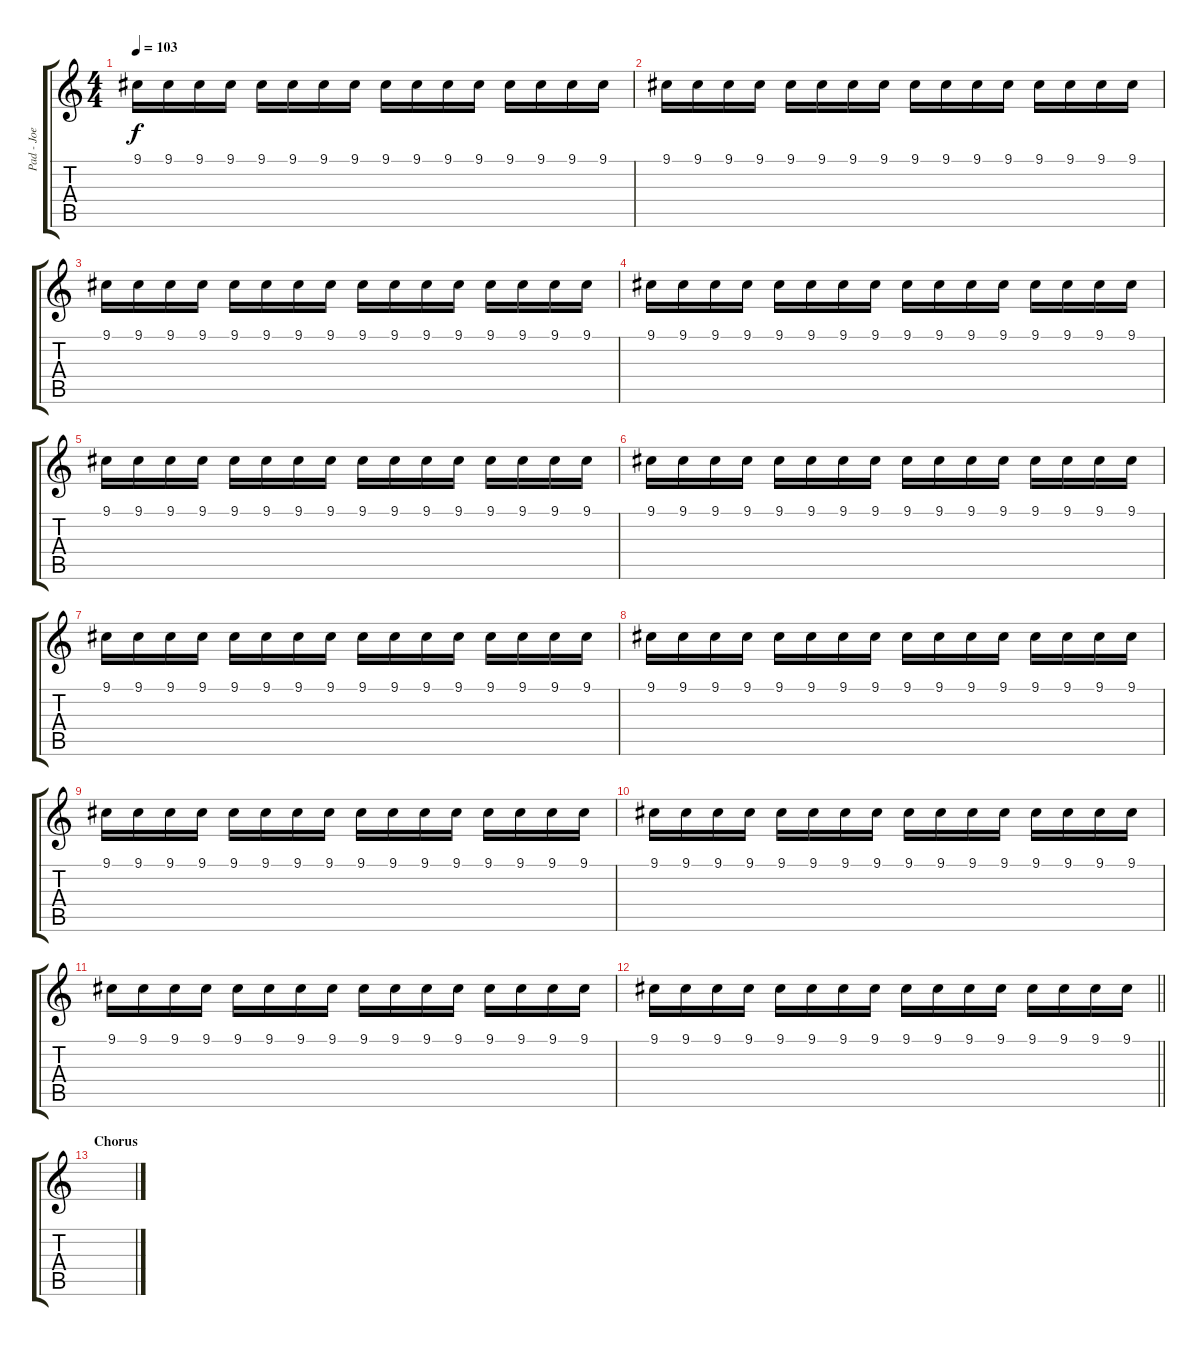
\track ("Pad - Joe Hahn" "Pad - Joe ") {instrument tremolostrings}
\staff {score tabs}
\tuning (E4 B3 G3 D3 A2 D2) {hide}
\ts (4 4)
\tempo 103
\clef g2
\ks c
9.1.16{dy f} 9.1.16 9.1.16 9.1.16 9.1.16 9.1.16 9.1.16 9.1.16 9.1.16 9.1.16 9.1.16 9.1.16 9.1.16 9.1.16 9.1.16 9.1.16 |
9.1.16 9.1.16 9.1.16 9.1.16 9.1.16 9.1.16 9.1.16 9.1.16 9.1.16 9.1.16 9.1.16 9.1.16 9.1.16 9.1.16 9.1.16 9.1.16 |
9.1.16 9.1.16 9.1.16 9.1.16 9.1.16 9.1.16 9.1.16 9.1.16 9.1.16 9.1.16 9.1.16 9.1.16 9.1.16 9.1.16 9.1.16 9.1.16 |
9.1.16 9.1.16 9.1.16 9.1.16 9.1.16 9.1.16 9.1.16 9.1.16 9.1.16 9.1.16 9.1.16 9.1.16 9.1.16 9.1.16 9.1.16 9.1.16 |
9.1.16 9.1.16 9.1.16 9.1.16 9.1.16 9.1.16 9.1.16 9.1.16 9.1.16 9.1.16 9.1.16 9.1.16 9.1.16 9.1.16 9.1.16 9.1.16 |
9.1.16 9.1.16 9.1.16 9.1.16 9.1.16 9.1.16 9.1.16 9.1.16 9.1.16 9.1.16 9.1.16 9.1.16 9.1.16 9.1.16 9.1.16 9.1.16 |
9.1.16 9.1.16 9.1.16 9.1.16 9.1.16 9.1.16 9.1.16 9.1.16 9.1.16 9.1.16 9.1.16 9.1.16 9.1.16 9.1.16 9.1.16 9.1.16 |
9.1.16 9.1.16 9.1.16 9.1.16 9.1.16 9.1.16 9.1.16 9.1.16 9.1.16 9.1.16 9.1.16 9.1.16 9.1.16 9.1.16 9.1.16 9.1.16 |
9.1.16 9.1.16 9.1.16 9.1.16 9.1.16 9.1.16 9.1.16 9.1.16 9.1.16 9.1.16 9.1.16 9.1.16 9.1.16 9.1.16 9.1.16 9.1.16 |
9.1.16 9.1.16 9.1.16 9.1.16 9.1.16 9.1.16 9.1.16 9.1.16 9.1.16 9.1.16 9.1.16 9.1.16 9.1.16 9.1.16 9.1.16 9.1.16 |
9.1.16 9.1.16 9.1.16 9.1.16 9.1.16 9.1.16 9.1.16 9.1.16 9.1.16 9.1.16 9.1.16 9.1.16 9.1.16 9.1.16 9.1.16 9.1.16 |
\barLineRight lightlight
9.1.16 9.1.16 9.1.16 9.1.16 9.1.16 9.1.16 9.1.16 9.1.16 9.1.16 9.1.16 9.1.16 9.1.16 9.1.16 9.1.16 9.1.16 9.1.16 |
\section ("" "Chorus")
